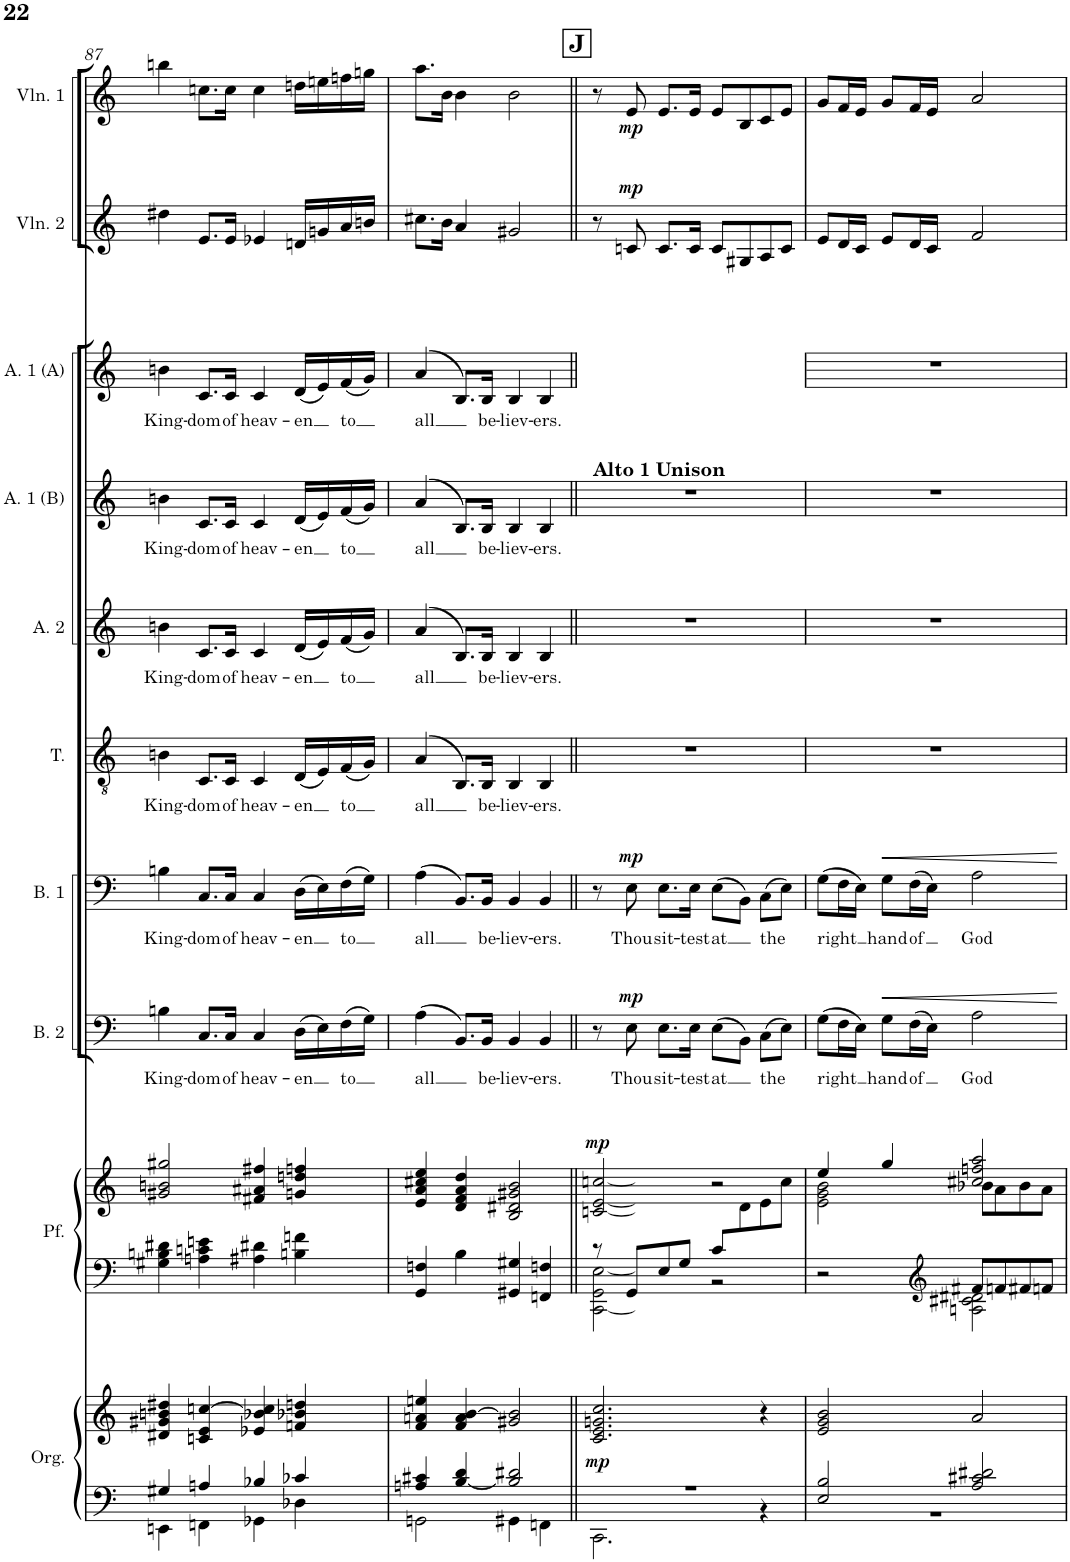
**kern	**kern	**dynam	**kern	**kern	**dynam	**kern	**text	**dynam	**kern	**text	**dynam	**kern	**text	**kern	**text	**kern	**text	**kern	**text	**kern	**dynam	**kern	**dynam
*part10	*part10	*part10	*part9	*part9	*part9	*part8	*part8	*part8	*part7	*part7	*part7	*part6	*part6	*part5	*part5	*part4	*part4	*part3	*part3	*part2	*part2	*part1	*part1
*staff12	*staff11	*staff11/12	*staff10	*staff9	*staff9/10	*staff8	*staff8	*staff8	*staff7	*staff7	*staff7	*staff6	*staff6	*staff5	*staff5	*staff4	*staff4	*staff3	*staff3	*staff2	*staff2	*staff1	*staff1
*I"Organ	*	*	*I"Piano	*	*	*I"Bass 2	*	*	*I"Bass 1	*	*	*I"Tenor	*	*I"Alto 2	*	*I"Alto 1	*	*I"null	*	*I"Violin 2	*	*I"Violin 1	*
*I'Org.	*	*	*	*	*	*I'B. 2	*	*	*I'B. 1	*	*	*I'T.	*	*I'A. 2	*	*I'A. 1	*	*	*	*I'Vln. 2	*	*I'Vln. 1	*
!!LO:PB:g=z
*clefF4	*clefG2	*	*clefF4	*clefG2	*	*clefF4	*	*	*clefF4	*	*	*clefGv2	*	*clefG2	*	*clefG2	*	*clefG2	*	*clefG2	*	*clefG2	*
*k[]	*k[]	*	*k[]	*k[]	*	*k[]	*	*	*k[]	*	*	*k[]	*	*k[]	*	*k[]	*	*k[]	*	*k[]	*	*k[]	*
*M4/4	*M4/4	*	*M4/4	*M4/4	*	*M4/4	*	*	*M4/4	*	*	*M4/4	*	*M4/4	*	*M4/4	*	*M4/4	*	*M4/4	*	*M4/4	*
=87	=87	=87	=87	=87	=87	=87	=87	=87	=87	=87	=87	=87	=87	=87	=87	=87	=87	=87	=87	=87	=87	=87	=87
*^	*	*	*	*	*	*	*	*	*	*	*	*	*	*	*	*	*	*	*	*	*	*	*
!	!	!	!	!	!	!	!	!LO:LY:b	!	!	!LO:LY:b	!	!	!LO:LY:b	!	!LO:LY:b	!	!LO:LY:b	!	!LO:LY:b	!	!	!	!
4G#X/	4EEn\	4d#X/ 4g#X/ 4bn/ 4dd#X/	.	4G#X\ 4Bn\ 4d#X\	2g#X/ 2bn/ 2gg#X/	.	4Bn\	King-	.	4Bn\	King-	.	4Bn\	King-	4bn\	King-	4bn\	King-	4bn\	King-	4dd#X\	.	4bbn\	.
!	!	!	!	!	!	!	!	!LO:LY:b	!	!	!LO:LY:b	!	!	!LO:LY:b	!	!LO:LY:b	!	!LO:LY:b	!	!LO:LY:b	!	!	!	!
4An/	4FFn\	4cn/ 4e/ [4ccn/	.	4An\ 4cn\ 4en\	.	.	8.C/L	-dom	.	8.C/L	-dom	.	8.C/L	-dom	8.c/L	-dom	8.c/L	-dom	8.c/L	-dom	8.e/L	.	8.ccn\L	.
!	!	!	!	!	!	!	!	!LO:LY:b	!	!	!LO:LY:b	!	!	!LO:LY:b	!	!LO:LY:b	!	!LO:LY:b	!	!LO:LY:b	!	!	!	!
.	.	.	.	.	.	.	16C/Jk	of	.	16C/Jk	of	.	16C/Jk	of	16c/Jk	of	16c/Jk	of	16c/Jk	of	16e/Jk	.	16cc\Jk	.
!	!	!	!	!	!	!	!	!LO:LY:b	!	!	!LO:LY:b	!	!	!LO:LY:b	!	!LO:LY:b	!	!LO:LY:b	!	!LO:LY:b	!	!	!	!
4B-X/	4GG-X\	4e-X/ 4b-X/ 4cc/]	.	4A#X\ 4d#X\	4f#X/ 4a#X/ 4ff#X/	.	4C/	heav-	.	4C/	heav-	.	4C/	heav-	4c/	heav-	4c/	heav-	4c/	heav-	4e-X/	.	4cc\	.
!	!	!	!	!	!	!	!	!LO:LY:b	!	!	!LO:LY:b	!	!	!LO:LY:b	!	!LO:LY:b	!	!LO:LY:b	!	!LO:LY:b	!	!	!	!
4c-X/	4D-X\	4fn/ 4b-X/ 4ddn/	.	4Bn\ 4fn\	4gn/ 4ddn/ 4ffn/	.	(16D\LL	-en	.	(16D\LL	-en	.	(16D/LL	-en	(16d/LL	-en	(16d/LL	-en	(16d/LL	-en	16dn/LL	.	16ddn\LL	.
.	.	.	.	.	.	.	16E\)	.	.	16E\)	.	.	16E/)	.	16e/)	.	16e/)	.	16e/)	.	16gn/	.	16een\	.
!	!	!	!	!	!	!	!	!LO:LY:b	!	!	!LO:LY:b	!	!	!LO:LY:b	!	!LO:LY:b	!	!LO:LY:b	!	!LO:LY:b	!	!	!	!
.	.	.	.	.	.	.	(16F\	to	.	(16F\	to	.	(16F/	to	(16f/	to	(16f/	to	(16f/	to	16a/	.	16ffn\	.
.	.	.	.	.	.	.	16G\JJ)	.	.	16G\JJ)	.	.	16G/JJ)	.	16g/JJ)	.	16g/JJ)	.	16g/JJ)	.	16bn/JJ	.	16ggn\JJ	.
=88	=88	=88	=88	=88	=88	=88	=88	=88	=88	=88	=88	=88	=88	=88	=88	=88	=88	=88	=88	=88	=88	=88	=88	=88
!	!	!	!	!	!	!	!	!LO:LY:b	!	!	!LO:LY:b	!	!	!LO:LY:b	!	!LO:LY:b	!	!LO:LY:b	!	!LO:LY:b	!	!	!	!
4An/ 4c#X/	2GGn\	4f/ 4an/ 4een/	.	4GG/ 4Fn/	4e/ 4a/ 4cc#X/ 4ee/	.	(4A\	all	.	(4A\	all	.	(>4A/	all	(>4a/	all	(>4a/	all	(>4a/	all	8.cc#X\L	.	8.aa\L	.
.	.	.	.	.	.	.	.	.	.	.	.	.	.	.	.	.	.	.	.	.	16b\Jk	.	16b\Jk	.
[<4B/ 4d/	.	4f/ 4a/ [4b/	.	4B\	4d/ 4f/ 4a/ 4dd/	.	8.BB/L)	.	.	8.BB/L)	.	.	8.BB/L)	.	8.B/L)	.	8.B/L)	.	8.B/L)	.	4a/	.	4b\	.
!	!	!	!	!	!	!	!	!LO:LY:b	!	!	!LO:LY:b	!	!	!LO:LY:b	!	!LO:LY:b	!	!LO:LY:b	!	!LO:LY:b	!	!	!	!
.	.	.	.	.	.	.	16BB/Jk	be-	.	16BB/Jk	be-	.	16BB/Jk	be-	16B/Jk	be-	16B/Jk	be-	16B/Jk	be-	.	.	.	.
!	!	!	!	!	!	!	!	!LO:LY:b	!	!	!LO:LY:b	!	!	!LO:LY:b	!	!LO:LY:b	!	!LO:LY:b	!	!LO:LY:b	!	!	!	!
2B/] 2d#X/	4GG#X\	2g#X/ 2b/]	.	4GG#X/ 4G#X/	2B/ 2d#X/ 2g#X/ 2b/	.	4BB/	-liev-	.	4BB/	-liev-	.	4BB/	-liev-	4B/	-liev-	4B/	-liev-	4B/	-liev-	2g#X/	.	2b\	.
!	!	!	!	!	!	!	!	!LO:LY:b	!	!	!LO:LY:b	!	!	!LO:LY:b	!	!LO:LY:b	!	!LO:LY:b	!	!LO:LY:b	!	!	!	!
.	4FFn\	.	.	4FFn/ 4Fn/	.	.	4BB/	-ers.	.	4BB/	-ers.	.	4BB/	-ers.	4B/	-ers.	4B/	-ers.	4B/	-ers.	.	.	.	.
!!LO:REH:place=s1:a:B:cj:fs=14:t=J
=89||	=89||	=89||	=89||	=89||	=89||	=89||	=89||	=89||	=89||	=89||	=89||	=89||	=89||	=89||	=89||	=89||	=89||	=89||	=89||	=89||	=89||	=89||	=89||	=89||
*	*	*	*	*^	*^	*	*	*	*	*	*	*	*	*	*	*	*	*	*	*	*	*	*	*
!	!	!	!	!	!	!	!	!	!	!	!	!	!	!	!	!	!	!	!LO:TX:a:B:t=Alto 1 Unison	!	!	!	!	!	!	!
!	!	!	!LO:DY:b	!	!	!	!	!LO:DY:a	!	!	!	!	!	!	!	!	!	!	!	!	!	!	!	!	!	!
1r	2.CC\	2.c/ 2.e/ 2.gn/ 2.cc/	mp	8r	2CC\ 2GG\ 2E\	2cn/ 2e/ 2ccn/	8ryy	mp	8r	.	.	8r	.	.	1r	.	1r	.	1r	.	1r	.	8r	.	8r	.
!	!	!	!	!	!	!	!	!	!	!LO:LY:b	!LO:DY:a	!	!LO:LY:b	!LO:DY:a	!	!	!	!	!	!	!	!	!	!LO:DY:a	!	!LO:DY:b
*	*	*	*	*	*	*v	*v	*	*	*	*	*	*	*	*	*	*	*	*	*	*	*	*	*	*	*
.	.	.	.	8GG/L	.	.	.	8E\	Thou	mp	8E\	Thou	mp	.	.	.	.	.	.	.	.	8cn/	mp	8e/	mp
!	!	!	!	!	!	!	!	!	!LO:LY:b	!	!	!LO:LY:b	!	!	!	!	!	!	!	!	!	!	!	!	!
.	.	.	.	8E/	.	.	.	8.E\L	sit-	.	8.E\L	sit-	.	.	.	.	.	.	.	.	.	8.c/L	.	8.e/L	.
.	.	.	.	8G/J	.	.	.	.	.	.	.	.	.	.	.	.	.	.	.	.	.	.	.	.	.
!	!	!	!	!	!	!	!	!	!LO:LY:b	!	!	!LO:LY:b	!	!	!	!	!	!	!	!	!	!	!	!	!
.	.	.	.	.	.	.	.	16E\Jk	-test	.	16E\Jk	-test	.	.	.	.	.	.	.	.	.	16c/Jk	.	16e/Jk	.
!	!	!	!	!	!	!	!	!	!LO:LY:b	!	!	!LO:LY:b	!	!	!	!	!	!	!	!	!	!	!	!	!
.	.	.	.	8c/L	2r	2r	.	(8E\L	at	.	(8E\L	at	.	.	.	.	.	.	.	.	.	8c/L	.	8e/L	.
*	*	*	*	*	*	*^	*	*	*	*	*	*	*	*	*	*	*	*	*	*	*	*	*	*	*
.	.	.	.	4.ryy	.	.	8d\	.	8BB\J)	.	.	8BB\J)	.	.	.	.	.	.	.	.	.	.	8G#X/	.	8B/	.
!	!	!	!	!	!	!	!	!	!	!LO:LY:b	!	!	!LO:LY:b	!	!	!	!	!	!	!	!	!	!	!	!	!
.	4r	4r	.	.	.	.	8e\	.	(8C\L	the	.	(8C\L	the	.	.	.	.	.	.	.	.	.	8A/	.	8c/	.
.	.	.	.	.	.	.	8cc\J	.	8E\J)	.	.	8E\J)	.	.	.	.	.	.	.	.	.	.	8c/J	.	8e/J	.
=90	=90	=90	=90	=90	=90	=90	=90	=90	=90	=90	=90	=90	=90	=90	=90	=90	=90	=90	=90	=90	=90	=90	=90	=90	=90	=90
!	!	!	!	!	!	!	!	!	!	!LO:LY:b	!	!	!LO:LY:b	!	!	!	!	!	!	!	!	!	!	!	!	!
2E/ 2B/	1r	2e/ 2g/ 2b/	.	2r	2ryy	4ee/	2e\ 2g\ 2b\	.	(8G\L	right	.	(8G\L	right	.	1r	.	1r	.	1r	.	1r	.	8e/L	.	8g/L	.
.	.	.	.	.	.	.	.	.	16F\L	.	.	16F\L	.	.	.	.	.	.	.	.	.	.	16d/L	.	16f/L	.
.	.	.	.	.	.	.	.	.	16E\JJ)	.	.	16E\JJ)	.	.	.	.	.	.	.	.	.	.	16c/JJ	.	16e/JJ	.
!	!	!	!	!	!	!	!	!	!	!LO:LY:b	!LO:HP:b	!	!LO:LY:b	!LO:HP:b	!	!	!	!	!	!	!	!	!	!	!	!
.	.	.	.	.	.	4gg/	.	.	8G\L	hand	<	8G\L	hand	<	.	.	.	.	.	.	.	.	8e/L	.	8g/L	.
!	!	!	!	!	!	!	!	!	!	!LO:LY:b	!	!	!LO:LY:b	!	!	!	!	!	!	!	!	!	!	!	!	!
.	.	.	.	.	.	.	.	.	(16F\L	of	.	(16F\L	of	.	.	.	.	.	.	.	.	.	16d/L	.	16f/L	.
.	.	.	.	.	.	.	.	.	16E\JJ)	.	.	16E\JJ)	.	.	.	.	.	.	.	.	.	.	16c/JJ	.	16e/JJ	.
*	*	*	*	*clefG2	*	*	*	*	*	*	*	*	*	*	*	*	*	*	*	*	*	*	*	*	*	*
!	!	!	!	!	!	!	!	!	!	!LO:LY:b	!	!	!LO:LY:b	!	!	!	!	!	!	!	!	!	!	!	!	!
2A/ 2c#X/ 2d#X/	.	2a/	.	8f#X/L	2An\ 2c#X\ 2d#X\	2cc#X/ 2ffn/ 2aa/	8b-X\L	.	2A\	God	.	2A\	God	.	.	.	.	.	.	.	.	.	2f/	.	2a/	.
.	.	.	.	8fn/	.	.	8a\	.	.	.	.	.	.	.	.	.	.	.	.	.	.	.	.	.	.	.
.	.	.	.	8f#X/	.	.	8b-\	.	.	.	.	.	.	.	.	.	.	.	.	.	.	.	.	.	.	.
.	.	.	.	8fn/J	.	.	8a\J	.	.	.	.	.	.	.	.	.	.	.	.	.	.	.	.	.	.	.
*	*	*	*	*v	*v	*	*	*	*	*	*	*	*	*	*	*	*	*	*	*	*	*	*	*	*	*
*v	*v	*	*	*	*v	*v	*	*	*	*	*	*	*	*	*	*	*	*	*	*	*	*	*	*	*
.	.	.	.	.	.	.	.	[	.	.	[	.	.	.	.	.	.	.	.	.	.	.	.
=	=	=	=	=	=	=	=	=	=	=	=	=	=	=	=	=	=	=	=	=	=	=	=
*-	*-	*-	*-	*-	*-	*-	*-	*-	*-	*-	*-	*-	*-	*-	*-	*-	*-	*-	*-	*-	*-	*-	*-
